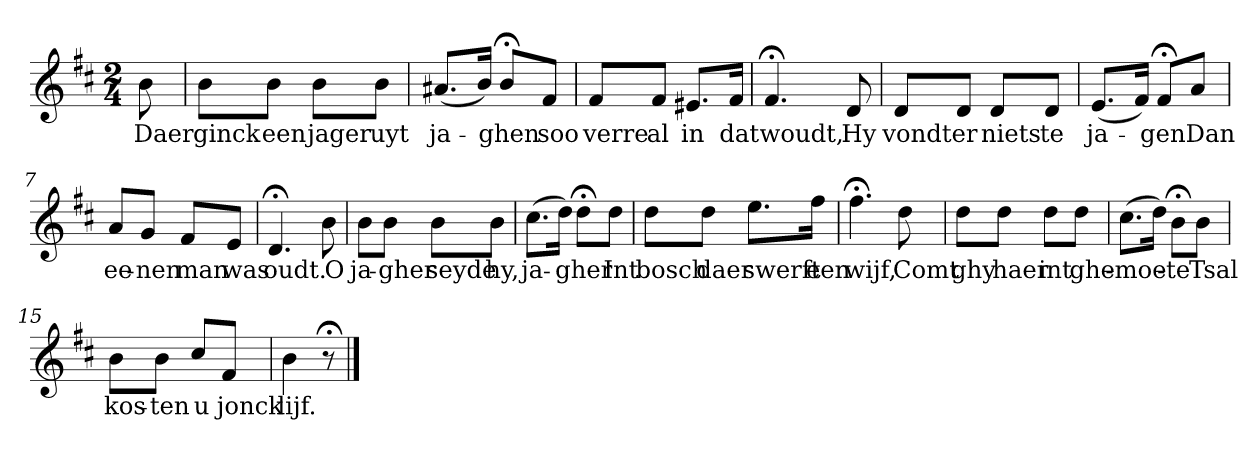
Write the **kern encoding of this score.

**kern	**text
*part1	*part1
*staff1	*staff1
*k[f#c#]	*
*b:	*
*M2/4	*
*MM120	*
=	=
8b	Daer
=1	=1
8bL	ginck
8bJ	een
8bL	jager
8bJ	uyt
=2	=2
(8.a#XL	ja-
16bJk)	.
8b;<L	-ghen
8f#J	soo
=3	=3
8f#L	verre
8f#J	al
8.e#XL	in
16f#Jk	dat
=4	=4
4.f#;<	woudt,
8d	Hy
=5	=5
8dL	vondt
8dJ	er
8dL	niets
8dJ	te
=6	=6
(8.eL	ja-
16f#Jk)	.
8f#;<L	-gen
8aJ	Dan
=7	=7
8aL	ee-
8gJ	-nen
8f#L	man
8eJ	was
=8	=8
4.d;<	oudt.
8b	O
=9	=9
8bL	ja-
8bJ	-gher
8bL	seyde
8bJ	hy,
=10	=10
(8.cc#L	ja-
16ddJk)	.
8dd;<L	-gher
8ddJ	Int
=11	=11
8ddL	bosch
8ddJ	daer
8.eeL	swerft
16ff#Jk	een
=12	=12
4.ff#;<	wijf,
8dd	Comt
=13	=13
8ddL	ghy
8ddJ	haer
8ddL	int
8ddJ	ghe-
=14	=14
(8.cc#L	-moe-
16ddJk)	.
8b;<L	-te
8bJ	Tsal
=15	=15
8bL	kos-
8bJ	-ten
8cc#L	u
8f#J	jonck
=16	=16
4b	lijf.
8r;<	.
==	==
*-	*-
